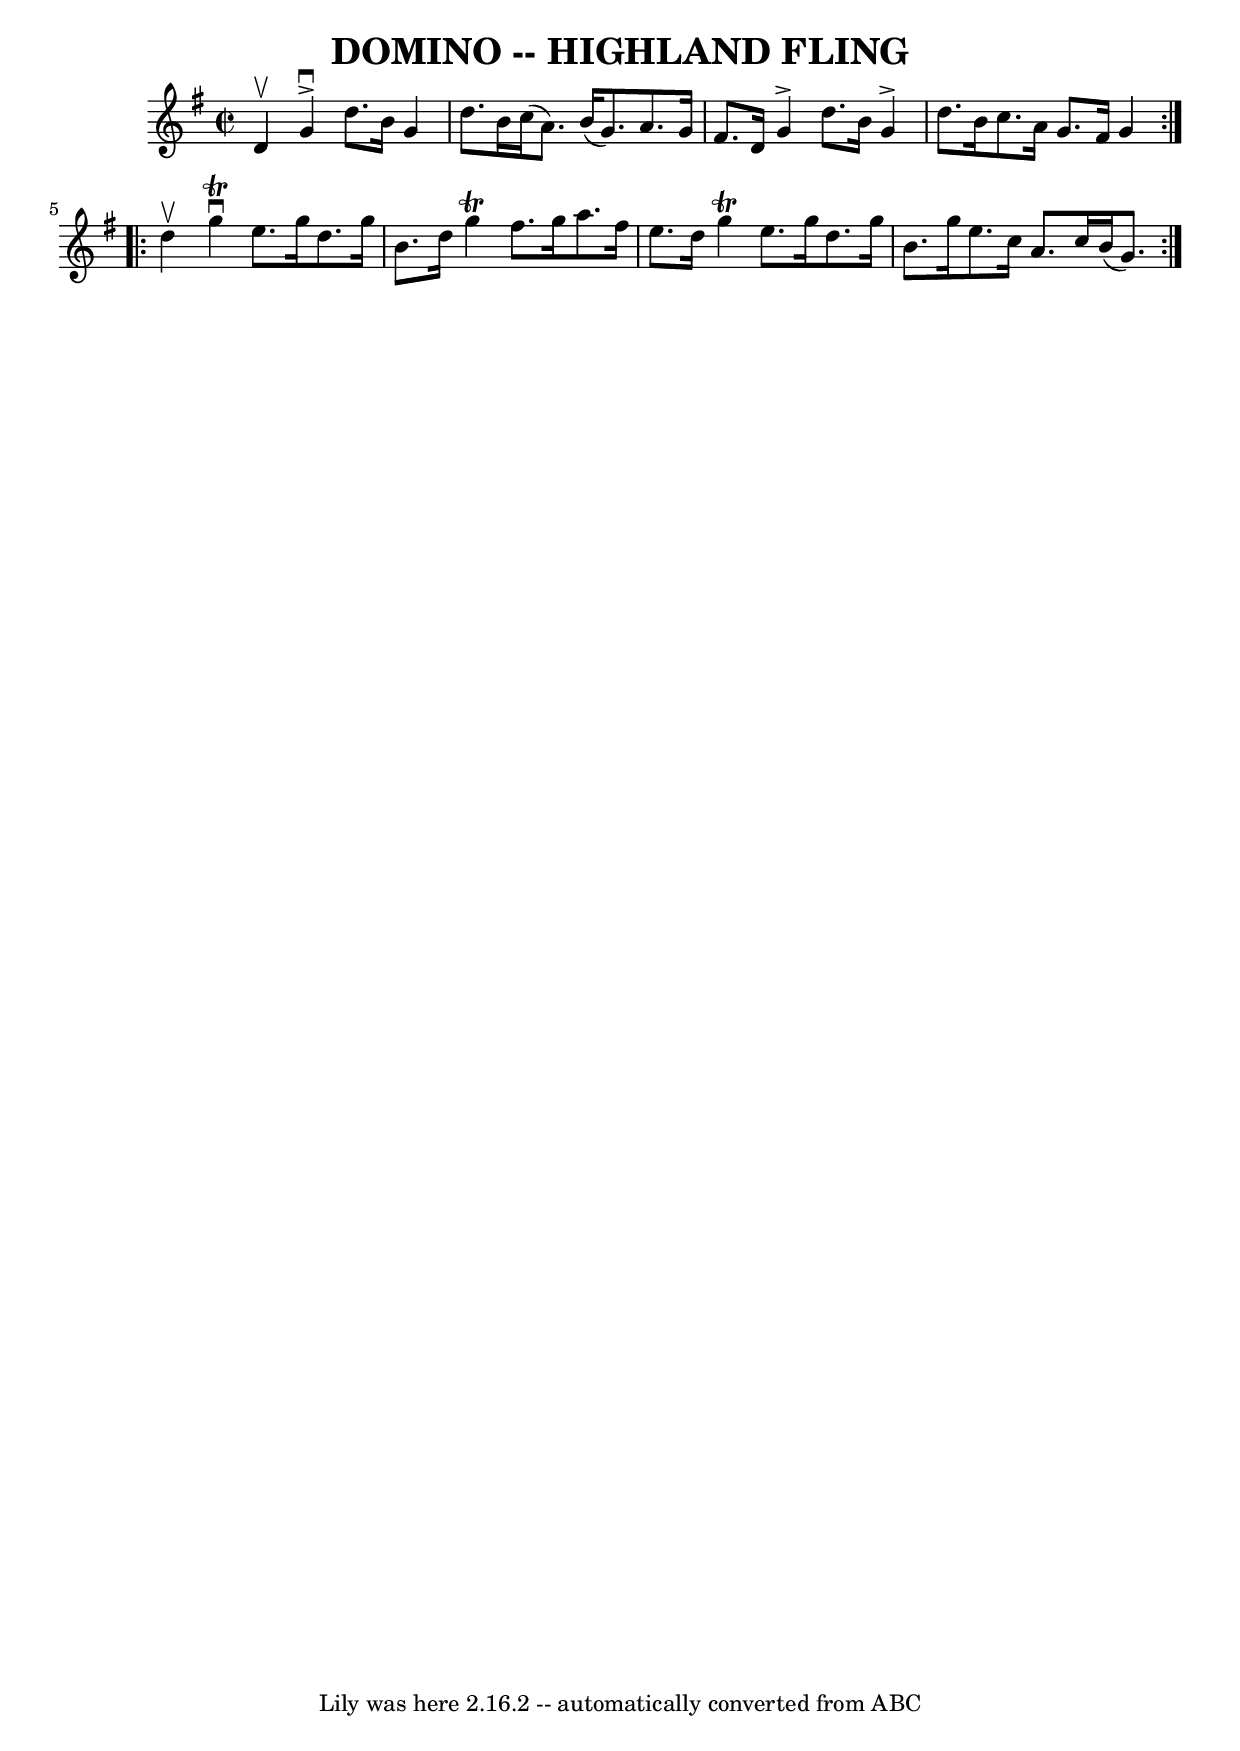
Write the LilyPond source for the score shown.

\version "2.7.40"
\include "Mammoth.ily"
\header {
	%% book = "Ryan's Mammoth Collection of Fiddle Tunes"
	crossRefNumber = "1"
	footnotes = ""
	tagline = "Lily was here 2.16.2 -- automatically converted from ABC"
	title = "DOMINO -- HIGHLAND FLING"
}
voicedefault =  {


\repeat volta 2 {
\override Staff.TimeSignature #'style = #'C
 \time 2/2 
\key g \major d'4^\upbow       |
 g'4^\accent^\downbow   
d''8. b'16 g'4 d''8. b'16    |
 c''16 (a'8.) b'16 (
 g'8.) a'8. g'16 fis'8. d'16        |
 g'4^\accent   
d''8. b'16 g'4^\accent d''8. b'16    |
 c''8. a'16    
g'8. fis'16 g'4    }     \repeat volta 2 { d''4^\upbow       |
  
 g''4^\downbow^\trill e''8. g''16 d''8. g''16 b'8. d''16    
|
 g''4^\trill fis''8. g''16 a''8. fis''16 e''8.    
d''16    |
 g''4^\trill e''8. g''16 d''8. g''16 b'8.    
g''16    |
 e''8. c''16 a'8. c''16 b'16 (g'8.)   }   
}

\score{
    <<

	\context Staff="default"
	{
	    \voicedefault 
	}

    >>
	\layout {
	}
	\midi {}
}
